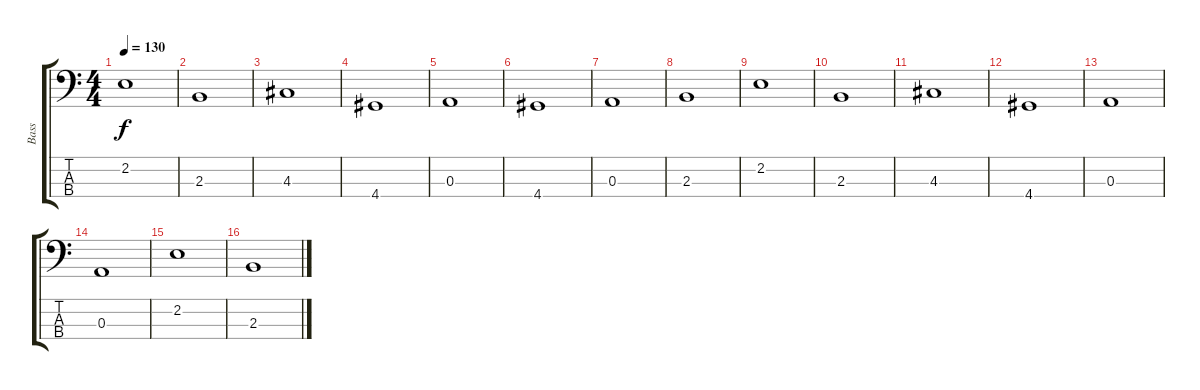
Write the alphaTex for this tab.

\track ("Bass" "Bass") {instrument fretlessbass}
\staff {score tabs}
\tuning (G2 D2 A1 E1) {hide}
\ts (4 4)
\tempo 130
\clef f4
\ks c
2.2.1{dy f} |
2.3.1 |
4.3.1 |
4.4.1 |
0.3.1 |
4.4.1 |
0.3.1 |
2.3.1 |
2.2.1 |
2.3.1 |
4.3.1 |
4.4.1 |
0.3.1 |
0.3.1 |
2.2.1 |
2.3.1
